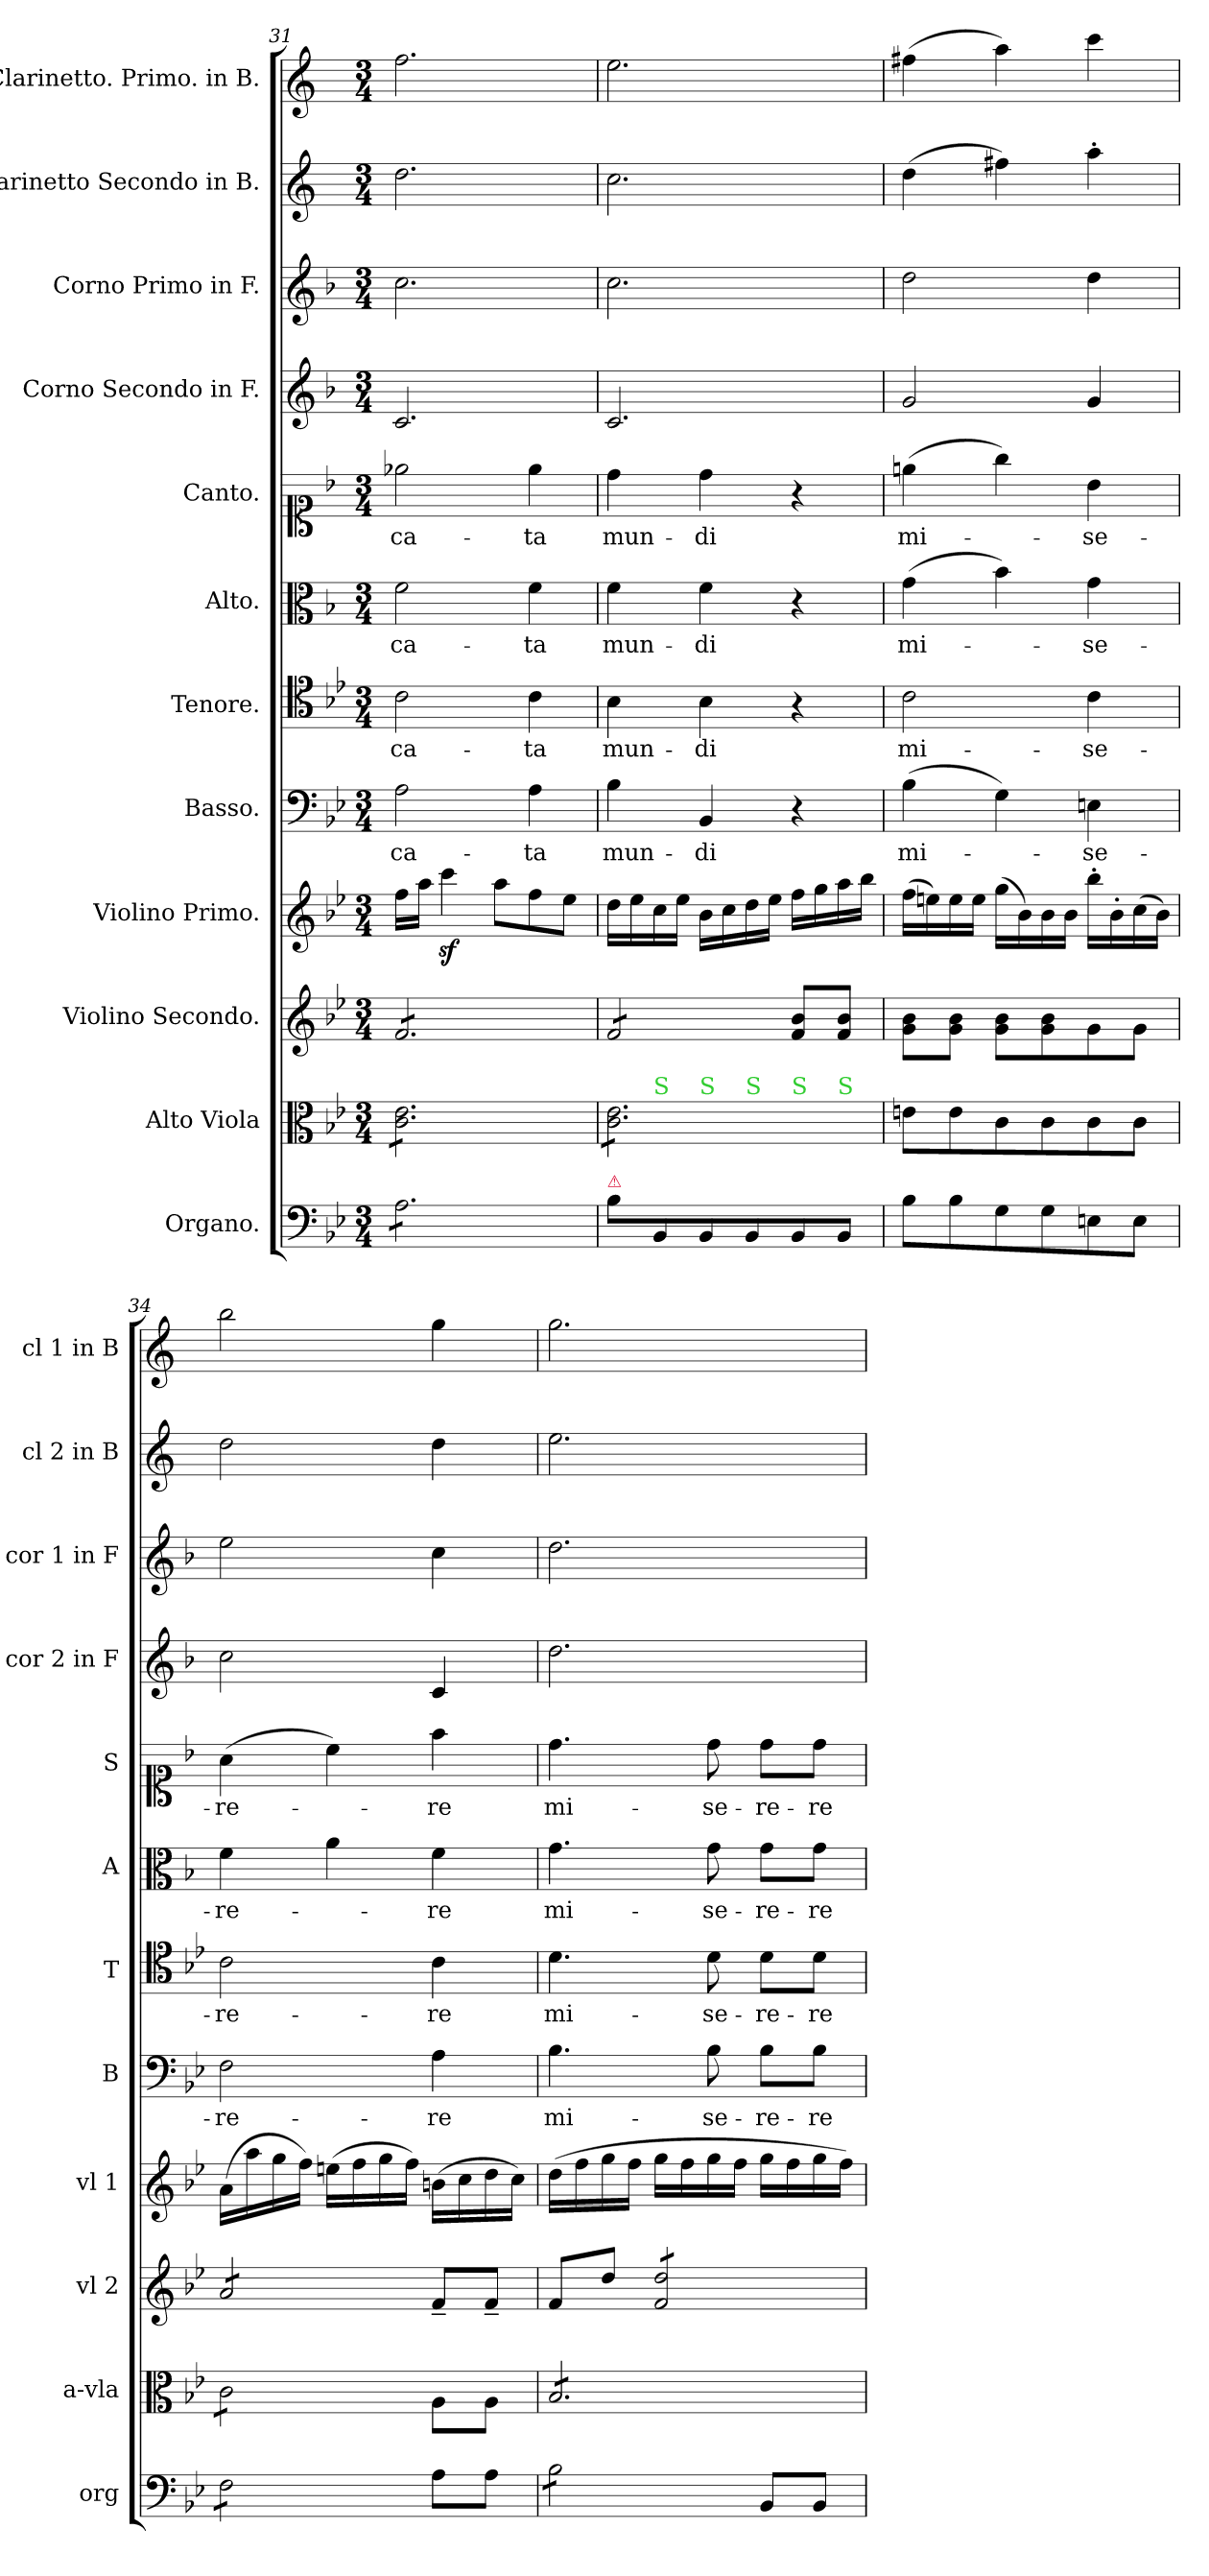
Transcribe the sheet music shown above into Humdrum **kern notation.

**kern	**kern	**kern	**kern	**kern	**text	**kern	**text	**kern	**text	**kern	**text	**kern	**kern	**kern	**kern
*part12	*part11	*part10	*part9	*part8	*part8	*part7	*part7	*part6	*part6	*part5	*part5	*part4	*part3	*part2	*part1
*staff12	*staff11	*staff10	*staff9	*staff8	*staff8	*staff7	*staff7	*staff6	*staff6	*staff5	*staff5	*staff4	*staff3	*staff2	*staff1
*I"Organo.	*I"Alto Viola	*I"Violino Secondo.	*I"Violino Primo.	*I"Basso.	*	*I"Tenore.	*	*I"Alto.	*	*I"Canto.	*	*I"Corno Secondo in F.	*I"Corno Primo in F.	*I"Clarinetto Secondo in B.	*I"Clarinetto. Primo. in B.
*I'org	*I'a-vla	*I'vl 2	*I'vl 1	*I'B	*	*I'T	*	*I'A	*	*I'S	*	*I'cor 2 in F	*I'cor 1 in F	*I'cl 2 in B	*I'cl 1 in B
*clefF4	*clefC3	*clefG2	*clefG2	*clefF4	*	*clefC4	*	*clefC3	*	*clefC1	*	*clefG2	*clefG2	*clefG2	*clefG2
*	*	*	*	*	*	*	*	*	*	*	*	*ITrd4c7	*ITrd4c7	*ITrd1c2	*ITrd1c2
*k[b-e-]	*k[b-e-]	*k[b-e-]	*k[b-e-]	*k[b-e-]	*	*k[b-e-]	*	*k[b-]	*	*k[b-]	*	*k[b-e-]	*k[b-e-]	*k[b-e-]	*k[b-e-]
*M3/4	*M3/4	*M3/4	*M3/4	*M3/4	*	*M3/4	*	*M3/4	*	*M3/4	*	*M3/4	*M3/4	*M3/4	*M3/4
=31	=31	=31	=31	=31	=31	=31	=31	=31	=31	=31	=31	=31	=31	=31	=31
*tremolo	*	*	*	*	*	*	*	*	*	*	*	*	*	*	*
*	*tremolo	*	*	*	*	*	*	*	*	*	*	*	*	*	*
*	*	*tremolo	*	*	*	*	*	*	*	*	*	*	*	*	*
8A\L	8c\ 8e-\L	8f/L	16ff\LL	2A\	-ca-	2c\	-ca-	2f\	-ca-	2ee-X\	-ca-	2.F/	2.f\	2.cc\	2.ee-\
.	.	.	16aa\JJ	.	.	.	.	.	.	.	.	.	.	.	.
8A\	8c\ 8e-\	8f/	4cccz<\	.	.	.	.	.	.	.	.	.	.	.	.
8A\	8c\ 8e-\	8f/	.	.	.	.	.	.	.	.	.	.	.	.	.
8A\	8c\ 8e-\	8f/	8aa\L	.	.	.	.	.	.	.	.	.	.	.	.
8A\	8c\ 8e-\	8f/	8ff\	4A\	-ta	4c\	-ta	4f\	-ta	4ee-\	-ta	.	.	.	.
8A\J	8c\ 8e-\J	8f/J	8ee-\J	.	.	.	.	.	.	.	.	.	.	.	.
*Xtremolo	*	*	*	*	*	*	*	*	*	*	*	*	*	*	*
=32	=32	=32	=32	=32	=32	=32	=32	=32	=32	=32	=32	=32	=32	=32	=32
!	!LO:TX:a:color=limegreen:t=S	!	!	!	!	!	!	!	!	!	!	!	!	!	!
!LO:TX:a:color=crimson:t=⚠	!	!	!	!	!	!	!	!	!	!	!	!	!	!	!
*	*^	*	*	*	*	*	*	*	*	*	*	*	*	*	*
*	*	*^	*	*	*	*	*	*	*	*	*	*	*	*	*	*
*	*	*	*^	*	*	*	*	*	*	*	*	*	*	*	*	*	*
*	*	*	*	*^	*	*	*	*	*	*	*	*	*	*	*	*	*	*
8B-\L	8c\ 8e-\L	8ryy	4ryy	4.ryy	2ryy	8f/L	16dd\LL	4B-\	mun-	4B-\	mun-	4f\	mun-	4dd\	mun-	2.F/	2.f\	2.b-\	2.dd\
.	.	.	.	.	.	.	16ee-\	.	.	.	.	.	.	.	.	.	.	.	.
!	!	!LO:TX:a:color=limegreen:t=S	!	!	!	!	!	!	!	!	!	!	!	!	!	!	!	!	!
8BB-/	8c\ 8e-\	2ryy	.	.	.	8f/	16cc\	.	.	.	.	.	.	.	.	.	.	.	.
.	.	.	.	.	.	.	16ee-\JJ	.	.	.	.	.	.	.	.	.	.	.	.
!	!	!	!LO:TX:a:color=limegreen:t=S	!	!	!	!	!	!	!	!	!	!	!	!	!	!	!	!
8BB-/	8c\ 8e-\	.	2ryy	.	.	8f/	16b-\LL	4BB-/	-di	4B-\	-di	4f\	-di	4dd\	-di	.	.	.	.
.	.	.	.	.	.	.	16cc\	.	.	.	.	.	.	.	.	.	.	.	.
!	!	!	!	!LO:TX:a:color=limegreen:t=S	!	!	!	!	!	!	!	!	!	!	!	!	!	!	!
8BB-/	8c\ 8e-\	.	.	4.ryy	.	8f/J	16dd\	.	.	.	.	.	.	.	.	.	.	.	.
*	*	*	*	*	*	*Xtremolo	*	*	*	*	*	*	*	*	*	*	*	*	*
.	.	.	.	.	.	.	16ee-\JJ	.	.	.	.	.	.	.	.	.	.	.	.
!	!	!	!	!	!LO:TX:a:color=limegreen:t=S	!	!	!	!	!	!	!	!	!	!	!	!	!	!
8BB-/	8c\ 8e-\	.	.	.	4ryy	8f/ 8b-/L	16ff\LL	4r	.	4r	.	4r	.	4r	.	.	.	.	.
.	.	.	.	.	.	.	16gg\	.	.	.	.	.	.	.	.	.	.	.	.
!	!	!LO:TX:a:color=limegreen:t=S	!	!	!	!	!	!	!	!	!	!	!	!	!	!	!	!	!
8BB-/J	8c\ 8e-\J	8ryy	.	.	.	8f/ 8b-/J	16aa\	.	.	.	.	.	.	.	.	.	.	.	.
*	*Xtremolo	*	*	*	*	*	*	*	*	*	*	*	*	*	*	*	*	*	*
.	.	.	.	.	.	.	16bb-\JJ	.	.	.	.	.	.	.	.	.	.	.	.
*	*v	*v	*v	*v	*v	*	*	*	*	*	*	*	*	*	*	*	*	*	*
=33	=33	=33	=33	=33	=33	=33	=33	=33	=33	=33	=33	=33	=33	=33	=33
8B-\L	8en\L	8g\ 8b-\L	(16ff\LL	(4B-\	mi-	2c\	mi-	(4g\	mi-	(4een\	mi-	2c/	2g\	(4cc\	(4een\
.	.	.	16een\)	.	.	.	.	.	.	.	.	.	.	.	.
8B-\	8e\	8g\ 8b-\J	16ee\	.	.	.	.	.	.	.	.	.	.	.	.
.	.	.	16ee\JJ	.	.	.	.	.	.	.	.	.	.	.	.
8G\	8c\	8g\ 8b-\L	(16gg\LL	4G\)	.	.	.	4b-\)	.	4gg\)	.	.	.	4een\)	4gg\)
.	.	.	16b-\)	.	.	.	.	.	.	.	.	.	.	.	.
8G\	8c\	8g\ 8b-\	16b-\	.	.	.	.	.	.	.	.	.	.	.	.
.	.	.	16b-\JJ	.	.	.	.	.	.	.	.	.	.	.	.
8En\	8c\	8g\	16bb-'\LL	4En\	-se-	4c\	-se-	4g\	-se-	4b-\	-se-	4c/	4g\	4gg'\	4bb-\
.	.	.	16b-'\	.	.	.	.	.	.	.	.	.	.	.	.
8E\J	8c\J	8g\J	(16cc\	.	.	.	.	.	.	.	.	.	.	.	.
.	.	.	16b-\JJ)	.	.	.	.	.	.	.	.	.	.	.	.
=34	=34	=34	=34	=34	=34	=34	=34	=34	=34	=34	=34	=34	=34	=34	=34
*tremolo	*	*	*	*	*	*	*	*	*	*	*	*	*	*	*
*	*tremolo	*	*	*	*	*	*	*	*	*	*	*	*	*	*
*	*	*tremolo	*	*	*	*	*	*	*	*	*	*	*	*	*
8F\L	8c\L	8a/L	(16a\LL	2F\	-re-	2c\	-re-	4f\	-re-	(4a\	-re-	2f\	2a\	2cc\	2aa\
.	.	.	16aa\	.	.	.	.	.	.	.	.	.	.	.	.
8F\	8c\	8a/	16gg\	.	.	.	.	.	.	.	.	.	.	.	.
.	.	.	16ff\JJ)	.	.	.	.	.	.	.	.	.	.	.	.
8F\	8c\	8a/	(16een\LL	.	.	.	.	4a\	.	4cc\)	.	.	.	.	.
.	.	.	16ff\	.	.	.	.	.	.	.	.	.	.	.	.
8F\J	8c\J	8a/J	16gg\	.	.	.	.	.	.	.	.	.	.	.	.
*	*	*Xtremolo	*	*	*	*	*	*	*	*	*	*	*	*	*
*	*Xtremolo	*	*	*	*	*	*	*	*	*	*	*	*	*	*
*Xtremolo	*	*	*	*	*	*	*	*	*	*	*	*	*	*	*
.	.	.	16ff\JJ)	.	.	.	.	.	.	.	.	.	.	.	.
8A\L	8A\L	8f~/L	(16bn\LL	4A\	-re	4c\	-re	4f\	-re	4ff\	-re	4F/	4f\	4cc\	4ff\
.	.	.	16cc\	.	.	.	.	.	.	.	.	.	.	.	.
8A\J	8A\J	8f~/J	16dd\	.	.	.	.	.	.	.	.	.	.	.	.
.	.	.	16cc\JJ)	.	.	.	.	.	.	.	.	.	.	.	.
=35	=35	=35	=35	=35	=35	=35	=35	=35	=35	=35	=35	=35	=35	=35	=35
*tremolo	*	*	*	*	*	*	*	*	*	*	*	*	*	*	*
*	*tremolo	*	*	*	*	*	*	*	*	*	*	*	*	*	*
8B-\L	8B-/L	8f/L	(16dd\LL	4.B-\	mi-	4.d\	mi-	4.g\	mi-	4.dd\	mi-	2.g\	2.g\	2.dd\	2.ff\
.	.	.	16ff\	.	.	.	.	.	.	.	.	.	.	.	.
8B-\	8B-/	8dd/J	16gg\	.	.	.	.	.	.	.	.	.	.	.	.
.	.	.	16ff\JJ	.	.	.	.	.	.	.	.	.	.	.	.
*	*	*tremolo	*	*	*	*	*	*	*	*	*	*	*	*	*
8B-\	8B-/	8f/ 8dd/L	16gg\LL	.	.	.	.	.	.	.	.	.	.	.	.
.	.	.	16ff\	.	.	.	.	.	.	.	.	.	.	.	.
8B-\J	8B-/	8f/ 8dd/	16gg\	8B-\	-se-	8d\	-se-	8g\	-se-	8dd\	-se-	.	.	.	.
*Xtremolo	*	*	*	*	*	*	*	*	*	*	*	*	*	*	*
.	.	.	16ff\JJ	.	.	.	.	.	.	.	.	.	.	.	.
8BB-/L	8B-/	8f/ 8dd/	16gg\LL	8B-\L	-re-	8d\L	-re-	8g\L	-re-	8dd\L	-re-	.	.	.	.
.	.	.	16ff\	.	.	.	.	.	.	.	.	.	.	.	.
8BB-/J	8B-/J	8f/ 8dd/J	16gg\	8B-\J	-re	8d\J	-re	8g\J	-re	8dd\J	-re	.	.	.	.
*	*	*Xtremolo	*	*	*	*	*	*	*	*	*	*	*	*	*
*	*Xtremolo	*	*	*	*	*	*	*	*	*	*	*	*	*	*
.	.	.	16ff\JJ)	.	.	.	.	.	.	.	.	.	.	.	.
=	=	=	=	=	=	=	=	=	=	=	=	=	=	=	=
*-	*-	*-	*-	*-	*-	*-	*-	*-	*-	*-	*-	*-	*-	*-	*-
